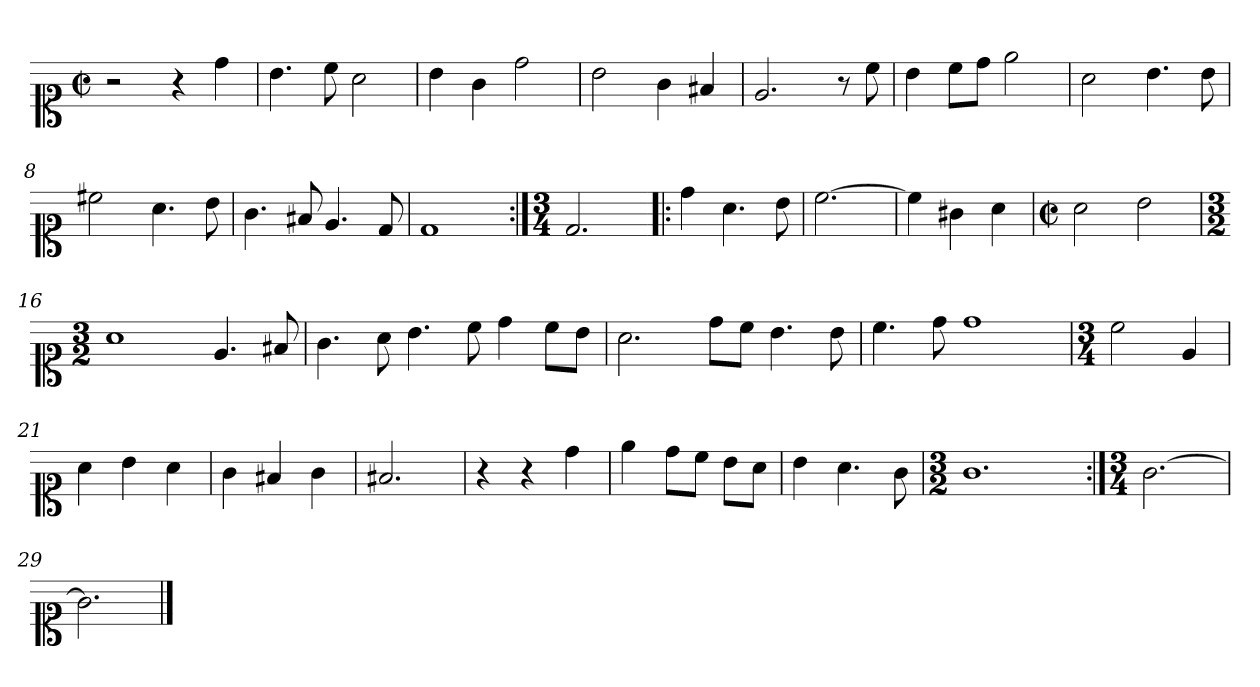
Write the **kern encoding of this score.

**kern
*part1
*staff1
*clefC1
*k[]
*M2/2
*met(c|)
=1
2r
4r
4dd\
=2
4.b\
8cc\
2a\
=3
4b\
4g\
2dd\
=4
2b\
4g\
4f#X/
=5
2.e/
8r
8cc\
=6
4b\
8cc\L
8dd\J
2ee\
!!LO:LB:g=z
=7
2a\
4.b\
8b\
=8
2cc#X\
4.a\
8b\
=9
4.g\
8f#X/
4.e/
8d/
=10
1d
=11:|!
*M3/4
2.d/
=12!|:
4dd\
4.a\
8b\
=13
[2.cc\
!!LO:LB:g=z
=14
4cc\]
4g#X\
4a\
=15
*M2/2
*met(c|)
2a\
2b\
=16
*M3/2
1a
4.e/
8f#X/
=17
4.g\
8a\
4.b\
8cc\
4dd\
8cc\L
8b\J
=18
2.a\
8dd\L
8cc\J
4.b\
8b\
!!LO:LB:g=z
=19
4.cc\
8dd\
1dd
=20
*M3/4
2cc\
4e/
=21
4a\
4b\
4a\
=22
4g\
4f#X/
4g\
=23
2.f#X/
=24
4r
4r
4dd\
!!LO:LB:g=z
=25
4ee\
8dd\L
8cc\J
8b\L
8a\J
=26
4b\
4.a\
8g\
=27
*M3/2
1.g
=28:|!
*M3/4
[2.g\
=29
2.g\]
==
*-
